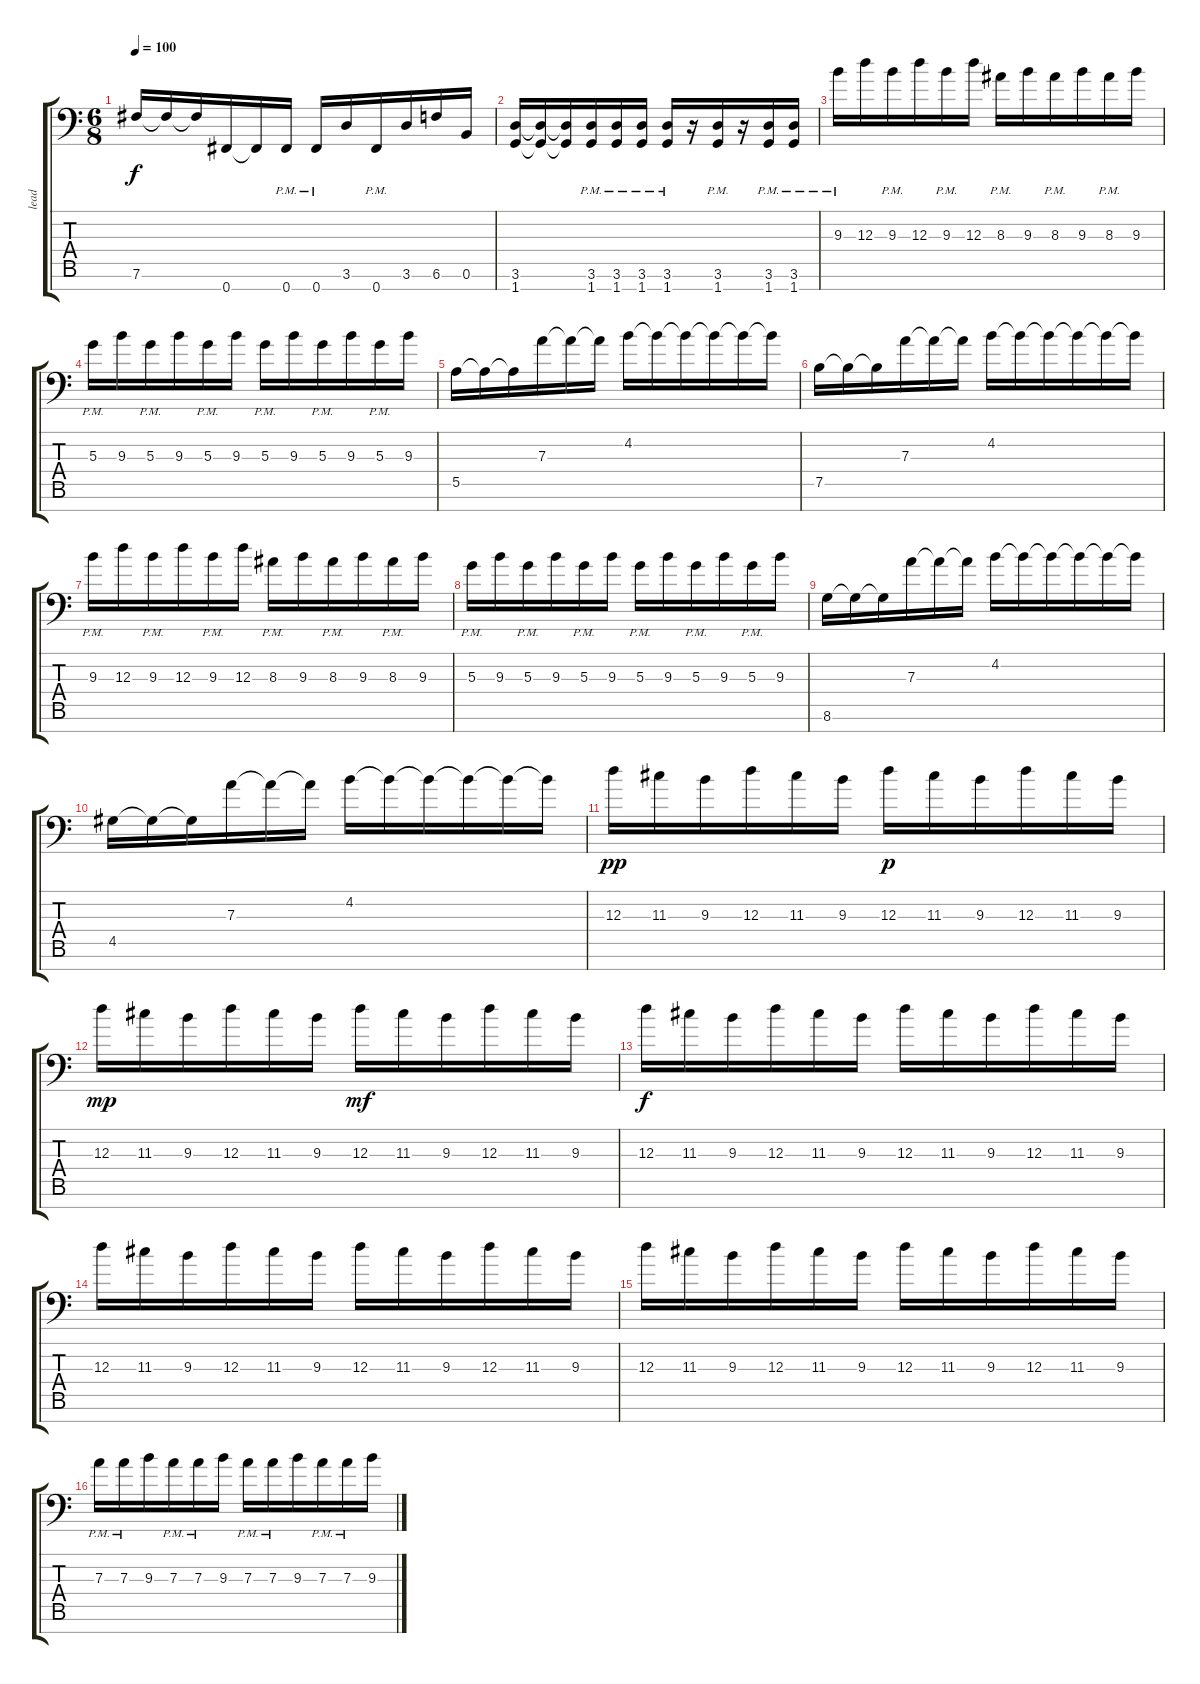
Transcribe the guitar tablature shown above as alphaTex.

\track ("lead" "lead") {instrument distortionguitar}
\staff {score tabs}
\tuning (B3 G3 D3 A2 E2 B1 Gb1) {hide}
\ts (6 8)
\tempo 100
\clef f4
\ks c
7.6.16{dy f} 7.6{t}.16 7.6{t}.16 0.7.16 0.7{t}.16 0.7{pm}.16 0.7{pm}.16 3.6.16 0.7{pm}.16 3.6.16 6.6.16 0.6.16 |
(3.6 1.7).16 (3.6{t} 1.7{t}).16 (3.6{t} 1.7{t}).16 (3.6{pm} 1.7{pm}).16 (3.6{pm} 1.7{pm}).16 (3.6{pm} 1.7{pm}).16 (3.6{pm} 1.7{pm}).16 r.16 (3.6{pm} 1.7{pm}).16 r.16 (3.6{pm} 1.7{pm}).16 (3.6{pm} 1.7{pm}).16 |
9.3{pm}.16 12.3.16 9.3{pm}.16 12.3.16 9.3{pm}.16 12.3.16 8.3{pm}.16 9.3.16 8.3{pm}.16 9.3.16 8.3{pm}.16 9.3.16 |
5.3{pm}.16 9.3.16 5.3{pm}.16 9.3.16 5.3{pm}.16 9.3.16 5.3{pm}.16 9.3.16 5.3{pm}.16 9.3.16 5.3{pm}.16 9.3.16 |
5.5.16 5.5{t}.16 5.5{t}.16 7.3.16 7.3{t}.16 7.3{t}.16 4.2.16 4.2{t}.16 4.2{t}.16 4.2{t}.16 4.2{t}.16 4.2{t}.16 |
7.5.16 7.5{t}.16 7.5{t}.16 7.3.16 7.3{t}.16 7.3{t}.16 4.2.16 4.2{t}.16 4.2{t}.16 4.2{t}.16 4.2{t}.16 4.2{t}.16 |
9.3{pm}.16 12.3.16 9.3{pm}.16 12.3.16 9.3{pm}.16 12.3.16 8.3{pm}.16 9.3.16 8.3{pm}.16 9.3.16 8.3{pm}.16 9.3.16 |
5.3{pm}.16 9.3.16 5.3{pm}.16 9.3.16 5.3{pm}.16 9.3.16 5.3{pm}.16 9.3.16 5.3{pm}.16 9.3.16 5.3{pm}.16 9.3.16 |
8.6.16 8.6{t}.16 8.6{t}.16 7.3.16 7.3{t}.16 7.3{t}.16 4.2.16 4.2{t}.16 4.2{t}.16 4.2{t}.16 4.2{t}.16 4.2{t}.16 |
4.5.16 4.5{t}.16 4.5{t}.16 7.3.16 7.3{t}.16 7.3{t}.16 4.2.16 4.2{t}.16 4.2{t}.16 4.2{t}.16 4.2{t}.16 4.2{t}.16 |
12.3.16{dy pp} 11.3.16 9.3.16 12.3.16 11.3.16 9.3.16 12.3.16{dy p} 11.3.16 9.3.16 12.3.16 11.3.16 9.3.16 |
12.3.16{dy mp} 11.3.16 9.3.16 12.3.16 11.3.16 9.3.16 12.3.16{dy mf} 11.3.16 9.3.16 12.3.16 11.3.16 9.3.16 |
12.3.16{dy f} 11.3.16 9.3.16 12.3.16 11.3.16 9.3.16 12.3.16 11.3.16 9.3.16 12.3.16 11.3.16 9.3.16 |
12.3.16 11.3.16 9.3.16 12.3.16 11.3.16 9.3.16 12.3.16 11.3.16 9.3.16 12.3.16 11.3.16 9.3.16 |
12.3.16 11.3.16 9.3.16 12.3.16 11.3.16 9.3.16 12.3.16 11.3.16 9.3.16 12.3.16 11.3.16 9.3.16 |
7.3{pm}.16 7.3{pm}.16 9.3.16 7.3{pm}.16 7.3{pm}.16 9.3.16 7.3{pm}.16 7.3{pm}.16 9.3.16 7.3{pm}.16 7.3{pm}.16 9.3.16
